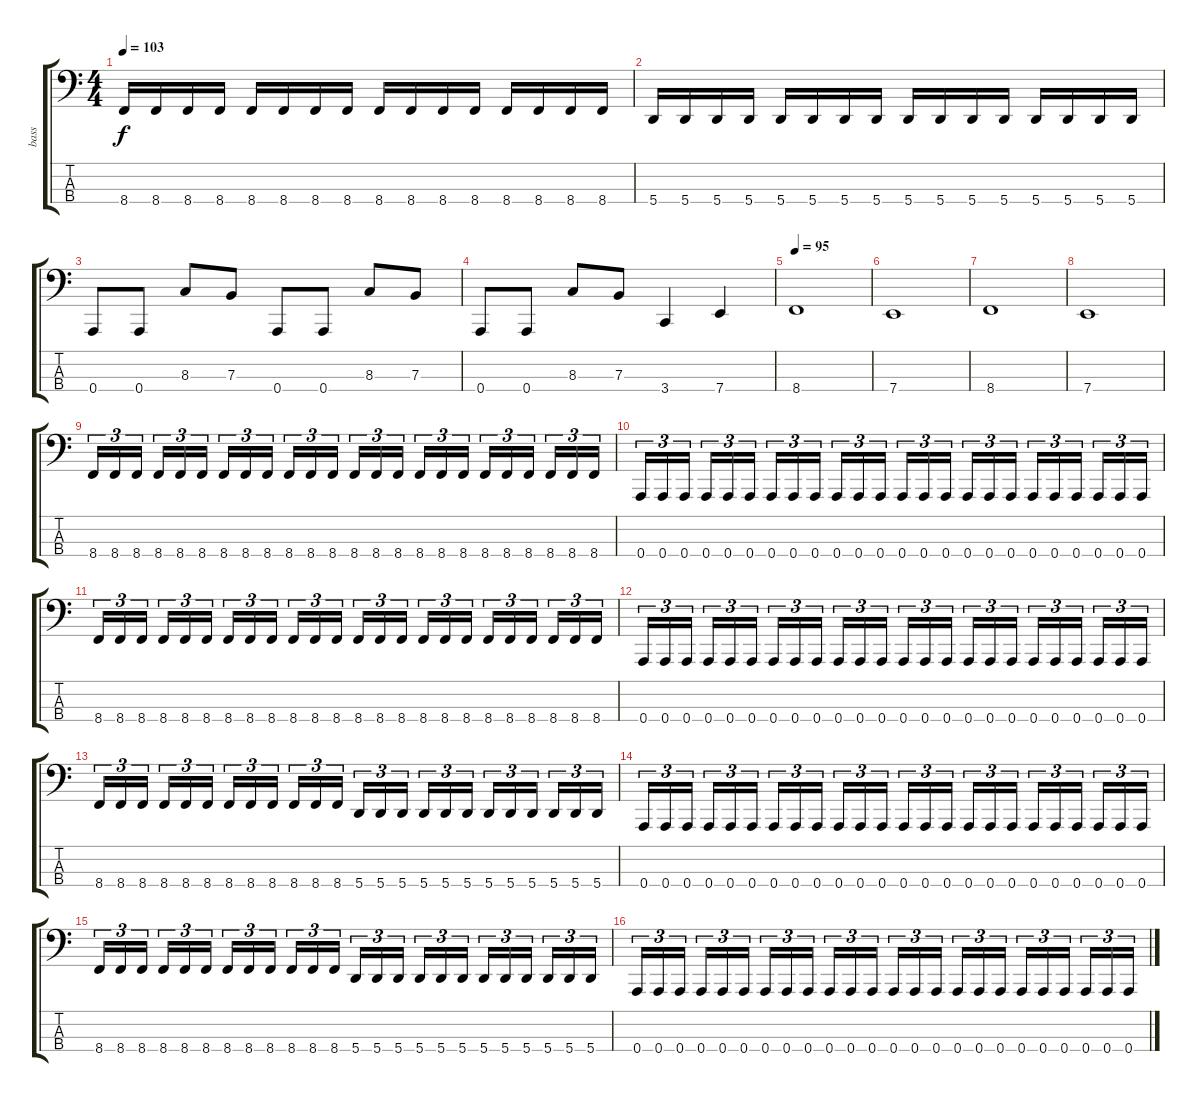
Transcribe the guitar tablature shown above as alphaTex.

\track ("bass" "bass") {instrument electricbasspick}
\staff {score tabs}
\tuning (D2 A1 E1 A0) {hide}
\ts (4 4)
\tempo 103
\clef f4
\ks c
8.4.16{dy f} 8.4.16 8.4.16 8.4.16 8.4.16 8.4.16 8.4.16 8.4.16 8.4.16 8.4.16 8.4.16 8.4.16 8.4.16 8.4.16 8.4.16 8.4.16 |
5.4.16 5.4.16 5.4.16 5.4.16 5.4.16 5.4.16 5.4.16 5.4.16 5.4.16 5.4.16 5.4.16 5.4.16 5.4.16 5.4.16 5.4.16 5.4.16 |
0.4.8 0.4.8 8.3.8 7.3.8 0.4.8 0.4.8 8.3.8 7.3.8 |
0.4.8 0.4.8 8.3.8 7.3.8 3.4.4 7.4.4 |
\tempo 95
8.4.1 |
7.4.1 |
8.4.1 |
7.4.1 |
8.4.16{tu (3 2)} 8.4.16{tu (3 2)} 8.4.16{tu (3 2) beam splitsecondary} 8.4.16{tu (3 2)} 8.4.16{tu (3 2)} 8.4.16{tu (3 2)} 8.4.16{tu (3 2)} 8.4.16{tu (3 2)} 8.4.16{tu (3 2) beam splitsecondary} 8.4.16{tu (3 2)} 8.4.16{tu (3 2)} 8.4.16{tu (3 2)} 8.4.16{tu (3 2)} 8.4.16{tu (3 2)} 8.4.16{tu (3 2) beam splitsecondary} 8.4.16{tu (3 2)} 8.4.16{tu (3 2)} 8.4.16{tu (3 2)} 8.4.16{tu (3 2)} 8.4.16{tu (3 2)} 8.4.16{tu (3 2) beam splitsecondary} 8.4.16{tu (3 2)} 8.4.16{tu (3 2)} 8.4.16{tu (3 2)} |
0.4.16{tu (3 2)} 0.4.16{tu (3 2)} 0.4.16{tu (3 2) beam splitsecondary} 0.4.16{tu (3 2)} 0.4.16{tu (3 2)} 0.4.16{tu (3 2)} 0.4.16{tu (3 2)} 0.4.16{tu (3 2)} 0.4.16{tu (3 2) beam splitsecondary} 0.4.16{tu (3 2)} 0.4.16{tu (3 2)} 0.4.16{tu (3 2)} 0.4.16{tu (3 2)} 0.4.16{tu (3 2)} 0.4.16{tu (3 2) beam splitsecondary} 0.4.16{tu (3 2)} 0.4.16{tu (3 2)} 0.4.16{tu (3 2)} 0.4.16{tu (3 2)} 0.4.16{tu (3 2)} 0.4.16{tu (3 2) beam splitsecondary} 0.4.16{tu (3 2)} 0.4.16{tu (3 2)} 0.4.16{tu (3 2)} |
8.4.16{tu (3 2)} 8.4.16{tu (3 2)} 8.4.16{tu (3 2) beam splitsecondary} 8.4.16{tu (3 2)} 8.4.16{tu (3 2)} 8.4.16{tu (3 2)} 8.4.16{tu (3 2)} 8.4.16{tu (3 2)} 8.4.16{tu (3 2) beam splitsecondary} 8.4.16{tu (3 2)} 8.4.16{tu (3 2)} 8.4.16{tu (3 2)} 8.4.16{tu (3 2)} 8.4.16{tu (3 2)} 8.4.16{tu (3 2) beam splitsecondary} 8.4.16{tu (3 2)} 8.4.16{tu (3 2)} 8.4.16{tu (3 2)} 8.4.16{tu (3 2)} 8.4.16{tu (3 2)} 8.4.16{tu (3 2) beam splitsecondary} 8.4.16{tu (3 2)} 8.4.16{tu (3 2)} 8.4.16{tu (3 2)} |
0.4.16{tu (3 2)} 0.4.16{tu (3 2)} 0.4.16{tu (3 2) beam splitsecondary} 0.4.16{tu (3 2)} 0.4.16{tu (3 2)} 0.4.16{tu (3 2)} 0.4.16{tu (3 2)} 0.4.16{tu (3 2)} 0.4.16{tu (3 2) beam splitsecondary} 0.4.16{tu (3 2)} 0.4.16{tu (3 2)} 0.4.16{tu (3 2)} 0.4.16{tu (3 2)} 0.4.16{tu (3 2)} 0.4.16{tu (3 2) beam splitsecondary} 0.4.16{tu (3 2)} 0.4.16{tu (3 2)} 0.4.16{tu (3 2)} 0.4.16{tu (3 2)} 0.4.16{tu (3 2)} 0.4.16{tu (3 2) beam splitsecondary} 0.4.16{tu (3 2)} 0.4.16{tu (3 2)} 0.4.16{tu (3 2)} |
8.4.16{tu (3 2)} 8.4.16{tu (3 2)} 8.4.16{tu (3 2) beam splitsecondary} 8.4.16{tu (3 2)} 8.4.16{tu (3 2)} 8.4.16{tu (3 2)} 8.4.16{tu (3 2)} 8.4.16{tu (3 2)} 8.4.16{tu (3 2) beam splitsecondary} 8.4.16{tu (3 2)} 8.4.16{tu (3 2)} 8.4.16{tu (3 2)} 5.4.16{tu (3 2)} 5.4.16{tu (3 2)} 5.4.16{tu (3 2) beam splitsecondary} 5.4.16{tu (3 2)} 5.4.16{tu (3 2)} 5.4.16{tu (3 2)} 5.4.16{tu (3 2)} 5.4.16{tu (3 2)} 5.4.16{tu (3 2) beam splitsecondary} 5.4.16{tu (3 2)} 5.4.16{tu (3 2)} 5.4.16{tu (3 2)} |
0.4.16{tu (3 2)} 0.4.16{tu (3 2)} 0.4.16{tu (3 2) beam splitsecondary} 0.4.16{tu (3 2)} 0.4.16{tu (3 2)} 0.4.16{tu (3 2)} 0.4.16{tu (3 2)} 0.4.16{tu (3 2)} 0.4.16{tu (3 2) beam splitsecondary} 0.4.16{tu (3 2)} 0.4.16{tu (3 2)} 0.4.16{tu (3 2)} 0.4.16{tu (3 2)} 0.4.16{tu (3 2)} 0.4.16{tu (3 2) beam splitsecondary} 0.4.16{tu (3 2)} 0.4.16{tu (3 2)} 0.4.16{tu (3 2)} 0.4.16{tu (3 2)} 0.4.16{tu (3 2)} 0.4.16{tu (3 2) beam splitsecondary} 0.4.16{tu (3 2)} 0.4.16{tu (3 2)} 0.4.16{tu (3 2)} |
8.4.16{tu (3 2)} 8.4.16{tu (3 2)} 8.4.16{tu (3 2) beam splitsecondary} 8.4.16{tu (3 2)} 8.4.16{tu (3 2)} 8.4.16{tu (3 2)} 8.4.16{tu (3 2)} 8.4.16{tu (3 2)} 8.4.16{tu (3 2) beam splitsecondary} 8.4.16{tu (3 2)} 8.4.16{tu (3 2)} 8.4.16{tu (3 2)} 5.4.16{tu (3 2)} 5.4.16{tu (3 2)} 5.4.16{tu (3 2) beam splitsecondary} 5.4.16{tu (3 2)} 5.4.16{tu (3 2)} 5.4.16{tu (3 2)} 5.4.16{tu (3 2)} 5.4.16{tu (3 2)} 5.4.16{tu (3 2) beam splitsecondary} 5.4.16{tu (3 2)} 5.4.16{tu (3 2)} 5.4.16{tu (3 2)} |
0.4.16{tu (3 2)} 0.4.16{tu (3 2)} 0.4.16{tu (3 2) beam splitsecondary} 0.4.16{tu (3 2)} 0.4.16{tu (3 2)} 0.4.16{tu (3 2)} 0.4.16{tu (3 2)} 0.4.16{tu (3 2)} 0.4.16{tu (3 2) beam splitsecondary} 0.4.16{tu (3 2)} 0.4.16{tu (3 2)} 0.4.16{tu (3 2)} 0.4.16{tu (3 2)} 0.4.16{tu (3 2)} 0.4.16{tu (3 2) beam splitsecondary} 0.4.16{tu (3 2)} 0.4.16{tu (3 2)} 0.4.16{tu (3 2)} 0.4.16{tu (3 2)} 0.4.16{tu (3 2)} 0.4.16{tu (3 2) beam splitsecondary} 0.4.16{tu (3 2)} 0.4.16{tu (3 2)} 0.4.16{tu (3 2)}
